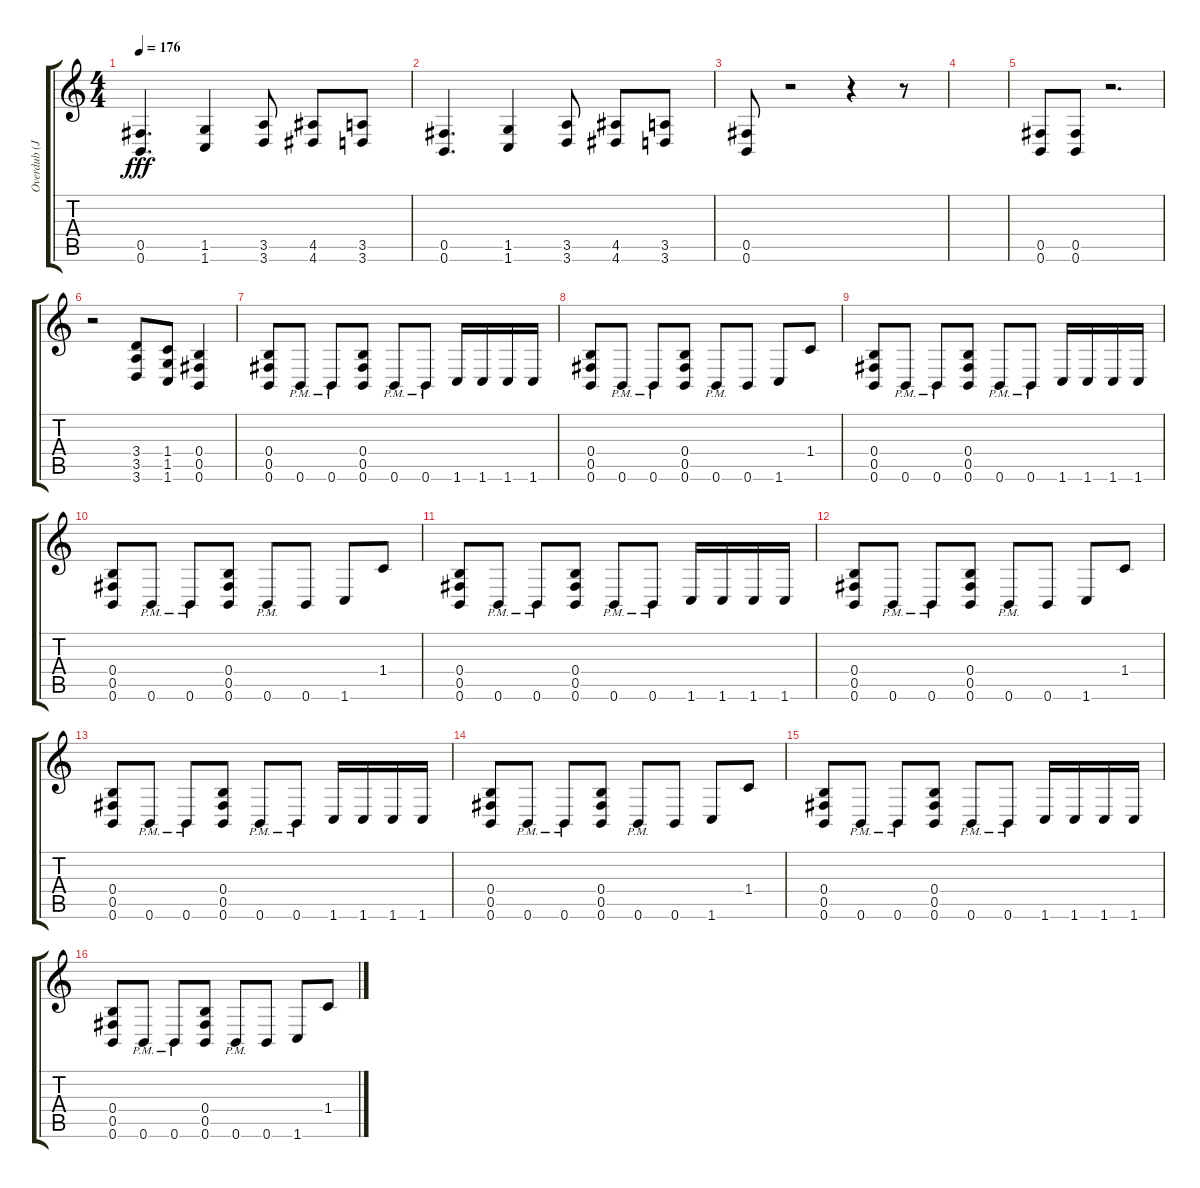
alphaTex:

\track ("Overdub (James)" "Overdub (J") {instrument overdrivenguitar}
\staff {score tabs}
\tuning (Db4 Ab3 E3 B2 Gb2 B1) {hide}
\ts (4 4)
\tempo 176
\clef g2
\ks c
(0.5 0.6).4{d dy fff} (1.5 1.6).4 (3.5 3.6).8 (4.5 4.6).8 (3.5 3.6).8 |
(0.5 0.6).4{d} (1.5 1.6).4 (3.5 3.6).8 (4.5 4.6).8 (3.5 3.6).8 |
(0.5 0.6).8 r.2 r.4 r.8 |
|
(0.5 0.6).8 (0.5 0.6).8 r.2{d} |
r.2 (3.4 3.5 3.6).8 (1.4 1.5 1.6).8 (0.4 0.5 0.6).4 |
(0.4 0.5 0.6).8 0.6{pm}.8 0.6{pm}.8 (0.4 0.5 0.6).8 0.6{pm}.8 0.6{pm}.8 1.6.16 1.6.16 1.6.16 1.6.16 |
(0.4 0.5 0.6).8 0.6{pm}.8 0.6{pm}.8 (0.4 0.5 0.6).8 0.6{pm}.8 0.6.8 1.6.8 1.4.8 |
(0.4 0.5 0.6).8 0.6{pm}.8 0.6{pm}.8 (0.4 0.5 0.6).8 0.6{pm}.8 0.6{pm}.8 1.6.16 1.6.16 1.6.16 1.6.16 |
(0.4 0.5 0.6).8 0.6{pm}.8 0.6{pm}.8 (0.4 0.5 0.6).8 0.6{pm}.8 0.6.8 1.6.8 1.4.8 |
(0.4 0.5 0.6).8 0.6{pm}.8 0.6{pm}.8 (0.4 0.5 0.6).8 0.6{pm}.8 0.6{pm}.8 1.6.16 1.6.16 1.6.16 1.6.16 |
(0.4 0.5 0.6).8 0.6{pm}.8 0.6{pm}.8 (0.4 0.5 0.6).8 0.6{pm}.8 0.6.8 1.6.8 1.4.8 |
(0.4 0.5 0.6).8 0.6{pm}.8 0.6{pm}.8 (0.4 0.5 0.6).8 0.6{pm}.8 0.6{pm}.8 1.6.16 1.6.16 1.6.16 1.6.16 |
(0.4 0.5 0.6).8 0.6{pm}.8 0.6{pm}.8 (0.4 0.5 0.6).8 0.6{pm}.8 0.6.8 1.6.8 1.4.8 |
(0.4 0.5 0.6).8 0.6{pm}.8 0.6{pm}.8 (0.4 0.5 0.6).8 0.6{pm}.8 0.6{pm}.8 1.6.16 1.6.16 1.6.16 1.6.16 |
(0.4 0.5 0.6).8 0.6{pm}.8 0.6{pm}.8 (0.4 0.5 0.6).8 0.6{pm}.8 0.6.8 1.6.8 1.4.8
